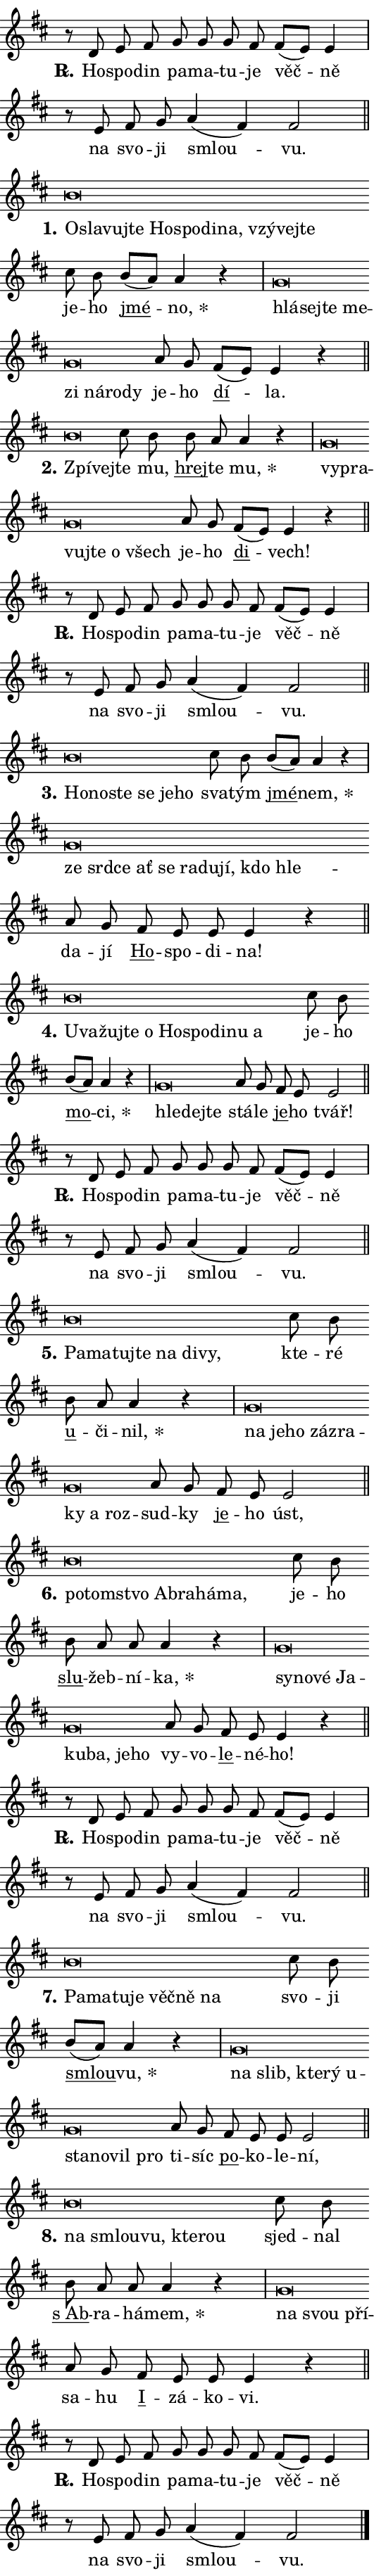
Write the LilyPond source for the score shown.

\version "2.24.0"
\header { tagline = "" }
\paper {
  indent = 0\cm
  top-margin = 0\cm
  right-margin = 0.13\cm % to fit lyric hyphens
  bottom-margin = 0\cm
  left-margin = 0\cm
  paper-width = 9\cm
  page-breaking = #ly:one-page-breaking
  system-system-spacing.basic-distance = #11
  score-system-spacing.basic-distance = #11
  ragged-last = ##f
}


%% Author: Thomas Morley
%% https://lists.gnu.org/archive/html/lilypond-user/2020-05/msg00002.html
#(define (line-position grob)
"Returns position of @var[grob} in current system:
   @code{'start}, if at first time-step
   @code{'end}, if at last time-step
   @code{'middle} otherwise
"
  (let* ((col (ly:item-get-column grob))
         (ln (ly:grob-object col 'left-neighbor))
         (rn (ly:grob-object col 'right-neighbor))
         (col-to-check-left (if (ly:grob? ln) ln col))
         (col-to-check-right (if (ly:grob? rn) rn col))
         (break-dir-left
           (and
             (ly:grob-property col-to-check-left 'non-musical #f)
             (ly:item-break-dir col-to-check-left)))
         (break-dir-right
           (and
             (ly:grob-property col-to-check-right 'non-musical #f)
             (ly:item-break-dir col-to-check-right))))
        (cond ((eqv? 1 break-dir-left) 'start)
              ((eqv? -1 break-dir-right) 'end)
              (else 'middle))))

#(define (tranparent-at-line-position vctor)
  (lambda (grob)
  "Relying on @code{line-position} select the relevant enry from @var{vctor}.
Used to determine transparency,"
    (case (line-position grob)
      ((end) (not (vector-ref vctor 0)))
      ((middle) (not (vector-ref vctor 1)))
      ((start) (not (vector-ref vctor 2))))))

noteHeadBreakVisibility =
#(define-music-function (break-visibility)(vector?)
"Makes @code{NoteHead}s transparent relying on @var{break-visibility}"
#{
  \override NoteHead.transparent =
    #(tranparent-at-line-position break-visibility)
#})

#(define delete-ledgers-for-transparent-note-heads
  (lambda (grob)
    "Reads whether a @code{NoteHead} is transparent.
If so this @code{NoteHead} is removed from @code{'note-heads} from
@var{grob}, which is supposed to be @code{LedgerLineSpanner}.
As a result ledgers are not printed for this @code{NoteHead}"
    (let* ((nhds-array (ly:grob-object grob 'note-heads))
           (nhds-list
             (if (ly:grob-array? nhds-array)
                 (ly:grob-array->list nhds-array)
                 '()))
           ;; Relies on the transparent-property being done before
           ;; Staff.LedgerLineSpanner.after-line-breaking is executed.
           ;; This is fragile ...
           (to-keep
             (remove
               (lambda (nhd)
                 (ly:grob-property nhd 'transparent #f))
               nhds-list)))
      ;; TODO find a better method to iterate over grob-arrays, similiar
      ;; to filter/remove etc for lists
      ;; For now rebuilt from scratch
      (set! (ly:grob-object grob 'note-heads)  '())
      (for-each
        (lambda (nhd)
          (ly:pointer-group-interface::add-grob grob 'note-heads nhd))
        to-keep))))

squashNotes = {
  \override NoteHead.X-extent = #'(-0.2 . 0.2)
  \override NoteHead.Y-extent = #'(-0.75 . 0)
  \override NoteHead.stencil =
    #(lambda (grob)
       (let ((pos (ly:grob-property grob 'staff-position)))
         (begin
           (if (< pos -7) (display "ERROR: Lower brevis then expected\n") (display ""))
           (if (<= pos -6) ly:text-interface::print ly:note-head::print))))
}
unSquashNotes = {
  \revert NoteHead.X-extent
  \revert NoteHead.Y-extent
  \revert NoteHead.stencil
}

hideNotes = \noteHeadBreakVisibility #begin-of-line-visible
unHideNotes = \noteHeadBreakVisibility #all-visible

% work-around for resetting accidentals
% https://lilypond.org/doc/v2.23/Documentation/notation/displaying-rhythms#unmetered-music
cadenzaMeasure = {
  \cadenzaOff
  \partial 1024 s1024
  \cadenzaOn
}

#(define-markup-command (accent layout props text) (markup?)
  "Underline accented syllable"
  (interpret-markup layout props
    #{\markup \override #'(offset . 4.3) \underline { #text }#}))

responsum = \markup \concat {
  "R" \hspace #-1.05 \path #0.1 #'((moveto 0 0.07) (lineto 0.9 0.8)) \hspace #0.05 "."
}

spaceSize = #0.6828661417322834 % exact space size for TeX Gyre Schola

\layout {
  \context {
    \Staff
    \remove "Time_signature_engraver"
    \override LedgerLineSpanner.after-line-breaking = #delete-ledgers-for-transparent-note-heads
  }
  \context {
    \Lyrics {
      \override LyricSpace.minimum-distance = \spaceSize
      \override LyricText.font-name = #"TeX Gyre Schola"
      \override LyricText.font-size = 1
      \override StanzaNumber.font-name = #"TeX Gyre Schola Bold"
      \override StanzaNumber.font-size = 1
    }
  }
  \context {
    \Score 
    \override NoteHead.text =
      #(lambda (grob) 
        (let ((pos (ly:grob-property grob 'staff-position)))
          #{\markup {
            \combine
              \halign #-0.55 \raise #(if (= pos -6) 0 0.5) \override #'(thickness . 2) \draw-line #'(3.2 . 0)
              \musicglyph "noteheads.sM1"
          }#}))
  }
}

% magnetic-lyrics.ily
%
%   written by
%     Jean Abou Samra <jean@abou-samra.fr>
%     Werner Lemberg <wl@gnu.org>
%
%   adapted by
%     Jiri Hon <jiri.hon@gmail.com>
%
% Version 2022-Apr-15

% https://www.mail-archive.com/lilypond-user@gnu.org/msg149350.html

#(define (Left_hyphen_pointer_engraver context)
   "Collect syllable-hyphen-syllable occurrences in lyrics and store
them in properties.  This engraver only looks to the left.  For
example, if the lyrics input is @code{foo -- bar}, it does the
following.

@itemize @bullet
@item
Set the @code{text} property of the @code{LyricHyphen} grob between
@q{foo} and @q{bar} to @code{foo}.

@item
Set the @code{left-hyphen} property of the @code{LyricText} grob with
text @q{foo} to the @code{LyricHyphen} grob between @q{foo} and
@q{bar}.
@end itemize

Use this auxiliary engraver in combination with the
@code{lyric-@/text::@/apply-@/magnetic-@/offset!} hook."
   (let ((hyphen #f)
         (text #f))
     (make-engraver
      (acknowledgers
       ((lyric-syllable-interface engraver grob source-engraver)
        (set! text grob)))
      (end-acknowledgers
       ((lyric-hyphen-interface engraver grob source-engraver)
        ;(when (not (grob::has-interface grob 'lyric-space-interface))
          (set! hyphen grob)));)
      ((stop-translation-timestep engraver)
       (when (and text hyphen)
         (ly:grob-set-object! text 'left-hyphen hyphen))
       (set! text #f)
       (set! hyphen #f)))))

#(define (lyric-text::apply-magnetic-offset! grob)
   "If the space between two syllables is less than the value in
property @code{LyricText@/.details@/.squash-threshold}, move the right
syllable to the left so that it gets concatenated with the left
syllable.

Use this function as a hook for
@code{LyricText@/.after-@/line-@/breaking} if the
@code{Left_@/hyphen_@/pointer_@/engraver} is active."
   (let ((hyphen (ly:grob-object grob 'left-hyphen #f)))
     (when hyphen
       (let ((left-text (ly:spanner-bound hyphen LEFT)))
         (when (grob::has-interface left-text 'lyric-syllable-interface)
           (let* ((common (ly:grob-common-refpoint grob left-text X))
                  (this-x-ext (ly:grob-extent grob common X))
                  (left-x-ext
                   (begin
                     ;; Trigger magnetism for left-text.
                     (ly:grob-property left-text 'after-line-breaking)
                     (ly:grob-extent left-text common X)))
                  ;; `delta` is the gap width between two syllables.
                  (delta (- (interval-start this-x-ext)
                            (interval-end left-x-ext)))
                  (details (ly:grob-property grob 'details))
                  (threshold (assoc-get 'squash-threshold details 0.2)))
             (when (< delta threshold)
               (let* (;; We have to manipulate the input text so that
                      ;; ligatures crossing syllable boundaries are not
                      ;; disabled.  For languages based on the Latin
                      ;; script this is essentially a beautification.
                      ;; However, for non-Western scripts it can be a
                      ;; necessity.
                      (lt (ly:grob-property left-text 'text))
                      (rt (ly:grob-property grob 'text))
                      (is-space (grob::has-interface hyphen 'lyric-space-interface))
                      (space (if is-space " " ""))
                      (extra-delta (if is-space spaceSize 0))
                      ;; Append new syllable.
                      (ltrt-space (if (and (string? lt) (string? rt))
                                (string-append lt space rt)
                                (make-concat-markup (list lt space rt))))
                      ;; Right-align `ltrt` to the right side.
                      (ltrt-space-markup (grob-interpret-markup
                               grob
                               (make-translate-markup
                                (cons (interval-length this-x-ext) 0)
                                (make-right-align-markup ltrt-space)))))
                 (begin
                   ;; Don't print `left-text`.
                   (ly:grob-set-property! left-text 'stencil #f)
                   ;; Set text and stencil (which holds all collected
                   ;; syllables so far) and shift it to the left.
                   (ly:grob-set-property! grob 'text ltrt-space)
                   (ly:grob-set-property! grob 'stencil ltrt-space-markup)
                   (ly:grob-translate-axis! grob (- (- delta extra-delta)) X))))))))))


#(define (lyric-hyphen::displace-bounds-first grob)
   ;; Make very sure this callback isn't triggered too early.
   (let ((left (ly:spanner-bound grob LEFT))
         (right (ly:spanner-bound grob RIGHT)))
     (ly:grob-property left 'after-line-breaking)
     (ly:grob-property right 'after-line-breaking)
     (ly:lyric-hyphen::print grob)))

squashThreshold = #0.4

\layout {
  \context {
    \Lyrics
    \consists #Left_hyphen_pointer_engraver
    \override LyricText.after-line-breaking =
      #lyric-text::apply-magnetic-offset!
    \override LyricHyphen.stencil = #lyric-hyphen::displace-bounds-first
    \override LyricText.details.squash-threshold = \squashThreshold
    \override LyricHyphen.minimum-distance = 0
    \override LyricHyphen.minimum-length = \squashThreshold
  }
}

squashText = \override LyricText.details.squash-threshold = 9999
unSquashText = \override LyricText.details.squash-threshold = \squashThreshold

leftText = \override LyricText.self-alignment-X = #LEFT
unLeftText = \revert LyricText.self-alignment-X

starOffset = #(lambda (grob) 
                (let ((x_offset (ly:self-alignment-interface::aligned-on-x-parent grob)))
                  (if (= x_offset 0) 0 (+ x_offset 1.2))))

star = #(define-music-function (syllable)(string?)
"Append star separator at the end of a syllable"
#{
  \once \override LyricText.X-offset = #starOffset
  \lyricmode { \markup {
    #syllable
    \override #'((font-name . "TeX Gyre Schola Bold")) \hspace #0.2 \lower #0.65 \larger "*"
  } }
#})

starAccent = #(define-music-function (syllable)(string?)
"Append star separator at the end of a syllable and make accent"
#{
  \once \override LyricText.X-offset = #starOffset
  \lyricmode { \markup {
    \accent #syllable
    \override #'((font-name . "TeX Gyre Schola Bold")) \hspace #0.2 \lower #0.65 \larger "*"
  } }
#})

breath = #(define-music-function (syllable)(string?)
"Append breathing indicator at the end of a syllable"
#{
  \lyricmode { \markup { #syllable "+" } }
#})

optionalBreath = #(define-music-function (syllable)(string?)
"Append optional breathing indicator at the end of a syllable"
#{
  \lyricmode { \markup { #syllable "(+)" } }
#})


\score {
    <<
        \new Voice = "melody" { \cadenzaOn \key d \major \relative { r8 d' e fis g g g fis \bar "" fis[( e)] e4 \cadenzaMeasure \bar "|" r8 e fis g \bar "" a4( fis) fis2 \cadenzaMeasure \bar "||" \break } }
        \new Lyrics \lyricsto "melody" { \lyricmode { \set stanza = \responsum
Ho -- spo -- din pa -- ma -- tu -- je věč -- ně na svo -- ji smlou -- vu. } }
    >>
    \layout {}
}

\score {
    <<
        \new Voice = "melody" { \cadenzaOn \key d \major \relative { \squashNotes b'\breve*1/16 \hideNotes \breve*1/16 \bar "" \breve*1/16 \bar "" \breve*1/16 \bar "" \breve*1/16 \bar "" \breve*1/16 \bar "" \breve*1/16 \bar "" \breve*1/16 \bar "" \breve*1/16 \bar "" \breve*1/16 \breve*1/16 \bar "" \unHideNotes \unSquashNotes cis8 b \bar "" b[( a)] a4 r \cadenzaMeasure \bar "|" \squashNotes g\breve*1/16 \hideNotes \breve*1/16 \bar "" \breve*1/16 \bar "" \breve*1/16 \bar "" \breve*1/16 \bar "" \breve*1/16 \bar "" \breve*1/16 \breve*1/16 \bar "" \unHideNotes \unSquashNotes a8 g \bar "" fis[( e)] e4 r \cadenzaMeasure \bar "||" \break } }
        \new Lyrics \lyricsto "melody" { \lyricmode { \set stanza = "1."
\leftText O -- \squashText sla -- vuj -- te Ho -- spo -- di -- na, vzý -- vej -- te \unLeftText \unSquashText je -- ho \markup \accent jmé -- \star no, \leftText hlá -- \squashText sej -- te me -- zi ná -- ro -- dy \unLeftText \unSquashText je -- ho \markup \accent dí -- la. } }
    >>
    \layout {}
}

\score {
    <<
        \new Voice = "melody" { \cadenzaOn \key d \major \relative { \squashNotes b'\breve*1/16 \hideNotes \breve*1/16 \bar "" \unHideNotes \unSquashNotes cis8 b \bar "" b a a4 r \cadenzaMeasure \bar "|" \squashNotes g\breve*1/16 \hideNotes \breve*1/16 \bar "" \breve*1/16 \bar "" \breve*1/16 \bar "" \breve*1/16 \breve*1/16 \bar "" \unHideNotes \unSquashNotes a8 g \bar "" fis[( e)] e4 r \cadenzaMeasure \bar "||" \break } }
        \new Lyrics \lyricsto "melody" { \lyricmode { \set stanza = "2."
\leftText Zpí -- \squashText vej -- \unLeftText \unSquashText te mu, \markup \accent hrej -- te \star mu, \leftText vy -- \squashText pra -- vuj -- te o všech \unLeftText \unSquashText je -- ho \markup \accent di -- vech! } }
    >>
    \layout {}
}

\score {
    <<
        \new Voice = "melody" { \cadenzaOn \key d \major \relative { r8 d' e fis g g g fis \bar "" fis[( e)] e4 \cadenzaMeasure \bar "|" r8 e fis g \bar "" a4( fis) fis2 \cadenzaMeasure \bar "||" \break } }
        \new Lyrics \lyricsto "melody" { \lyricmode { \set stanza = \responsum
Ho -- spo -- din pa -- ma -- tu -- je věč -- ně na svo -- ji smlou -- vu. } }
    >>
    \layout {}
}

\score {
    <<
        \new Voice = "melody" { \cadenzaOn \key d \major \relative { \squashNotes b'\breve*1/16 \hideNotes \breve*1/16 \bar "" \breve*1/16 \bar "" \breve*1/16 \bar "" \breve*1/16 \breve*1/16 \bar "" \unHideNotes \unSquashNotes cis8 b \bar "" b[( a)] a4 r \cadenzaMeasure \bar "|" \squashNotes g\breve*1/16 \hideNotes \breve*1/16 \bar "" \breve*1/16 \bar "" \breve*1/16 \bar "" \breve*1/16 \bar "" \breve*1/16 \bar "" \breve*1/16 \bar "" \breve*1/16 \bar "" \breve*1/16 \breve*1/16 \bar "" \unHideNotes \unSquashNotes a8 g \bar "" fis e e e4 r \cadenzaMeasure \bar "||" \break } }
        \new Lyrics \lyricsto "melody" { \lyricmode { \set stanza = "3."
\leftText Ho -- \squashText no -- ste se je -- ho \unLeftText \unSquashText sva -- tým \markup \accent jmé -- \star nem, \leftText ze \squashText srd -- ce ať se ra -- du -- jí, kdo hle -- \unLeftText \unSquashText da -- jí \markup \accent Ho -- spo -- di -- na! } }
    >>
    \layout {}
}

\score {
    <<
        \new Voice = "melody" { \cadenzaOn \key d \major \relative { \squashNotes b'\breve*1/16 \hideNotes \breve*1/16 \bar "" \breve*1/16 \bar "" \breve*1/16 \bar "" \breve*1/16 \bar "" \breve*1/16 \bar "" \breve*1/16 \bar "" \breve*1/16 \bar "" \breve*1/16 \breve*1/16 \bar "" \unHideNotes \unSquashNotes cis8 b \bar "" b[( a)] a4 r \cadenzaMeasure \bar "|" \squashNotes g\breve*1/16 \hideNotes \breve*1/16 \breve*1/16 \bar "" \unHideNotes \unSquashNotes a8 g \bar "" fis e e2 \cadenzaMeasure \bar "||" \break } }
        \new Lyrics \lyricsto "melody" { \lyricmode { \set stanza = "4."
\leftText U -- \squashText va -- žuj -- te o Ho -- spo -- di -- nu a \unLeftText \unSquashText je -- ho \markup \accent mo -- \star ci, \leftText hle -- \squashText dej -- te \unLeftText \unSquashText stá -- le \markup \accent je -- ho tvář! } }
    >>
    \layout {}
}

\score {
    <<
        \new Voice = "melody" { \cadenzaOn \key d \major \relative { r8 d' e fis g g g fis \bar "" fis[( e)] e4 \cadenzaMeasure \bar "|" r8 e fis g \bar "" a4( fis) fis2 \cadenzaMeasure \bar "||" \break } }
        \new Lyrics \lyricsto "melody" { \lyricmode { \set stanza = \responsum
Ho -- spo -- din pa -- ma -- tu -- je věč -- ně na svo -- ji smlou -- vu. } }
    >>
    \layout {}
}

\score {
    <<
        \new Voice = "melody" { \cadenzaOn \key d \major \relative { \squashNotes b'\breve*1/16 \hideNotes \breve*1/16 \bar "" \breve*1/16 \bar "" \breve*1/16 \bar "" \breve*1/16 \bar "" \breve*1/16 \breve*1/16 \bar "" \unHideNotes \unSquashNotes cis8 b \bar "" b a a4 r \cadenzaMeasure \bar "|" \squashNotes g\breve*1/16 \hideNotes \breve*1/16 \bar "" \breve*1/16 \bar "" \breve*1/16 \bar "" \breve*1/16 \bar "" \breve*1/16 \bar "" \breve*1/16 \breve*1/16 \bar "" \unHideNotes \unSquashNotes a8 g \bar "" fis e e2 \cadenzaMeasure \bar "||" \break } }
        \new Lyrics \lyricsto "melody" { \lyricmode { \set stanza = "5."
\leftText Pa -- \squashText ma -- tuj -- te na di -- vy, \unLeftText \unSquashText kte -- ré \markup \accent u -- či -- \star nil, \leftText na \squashText je -- ho zá -- zra -- ky a roz -- \unLeftText \unSquashText sud -- ky \markup \accent je -- ho úst, } }
    >>
    \layout {}
}

\score {
    <<
        \new Voice = "melody" { \cadenzaOn \key d \major \relative { \squashNotes b'\breve*1/16 \hideNotes \breve*1/16 \bar "" \breve*1/16 \bar "" \breve*1/16 \bar "" \breve*1/16 \bar "" \breve*1/16 \breve*1/16 \bar "" \unHideNotes \unSquashNotes cis8 b \bar "" b a a a4 r \cadenzaMeasure \bar "|" \squashNotes g\breve*1/16 \hideNotes \breve*1/16 \bar "" \breve*1/16 \bar "" \breve*1/16 \bar "" \breve*1/16 \bar "" \breve*1/16 \bar "" \breve*1/16 \breve*1/16 \bar "" \unHideNotes \unSquashNotes a8 g \bar "" fis e e4 r \cadenzaMeasure \bar "||" \break } }
        \new Lyrics \lyricsto "melody" { \lyricmode { \set stanza = "6."
\leftText po -- \squashText tom -- stvo Ab -- ra -- há -- ma, \unLeftText \unSquashText je -- ho \markup \accent slu -- žeb -- ní -- \star ka, \leftText sy -- \squashText no -- vé Ja -- ku -- ba, je -- ho \unLeftText \unSquashText vy -- vo -- \markup \accent le -- né -- ho! } }
    >>
    \layout {}
}

\score {
    <<
        \new Voice = "melody" { \cadenzaOn \key d \major \relative { r8 d' e fis g g g fis \bar "" fis[( e)] e4 \cadenzaMeasure \bar "|" r8 e fis g \bar "" a4( fis) fis2 \cadenzaMeasure \bar "||" \break } }
        \new Lyrics \lyricsto "melody" { \lyricmode { \set stanza = \responsum
Ho -- spo -- din pa -- ma -- tu -- je věč -- ně na svo -- ji smlou -- vu. } }
    >>
    \layout {}
}

\score {
    <<
        \new Voice = "melody" { \cadenzaOn \key d \major \relative { \squashNotes b'\breve*1/16 \hideNotes \breve*1/16 \bar "" \breve*1/16 \bar "" \breve*1/16 \bar "" \breve*1/16 \bar "" \breve*1/16 \breve*1/16 \bar "" \unHideNotes \unSquashNotes cis8 b \bar "" b[( a)] a4 r \cadenzaMeasure \bar "|" \squashNotes g\breve*1/16 \hideNotes \breve*1/16 \bar "" \breve*1/16 \bar "" \breve*1/16 \bar "" \breve*1/16 \bar "" \breve*1/16 \bar "" \breve*1/16 \bar "" \breve*1/16 \breve*1/16 \bar "" \unHideNotes \unSquashNotes a8 g \bar "" fis e e e2 \cadenzaMeasure \bar "||" \break } }
        \new Lyrics \lyricsto "melody" { \lyricmode { \set stanza = "7."
\leftText Pa -- \squashText ma -- tu -- je věč -- ně na \unLeftText \unSquashText svo -- ji \markup \accent smlou -- \star vu, \leftText na \squashText slib, kte -- rý u -- sta -- no -- vil pro \unLeftText \unSquashText ti -- síc \markup \accent po -- ko -- le -- ní, } }
    >>
    \layout {}
}

\score {
    <<
        \new Voice = "melody" { \cadenzaOn \key d \major \relative { \squashNotes b'\breve*1/16 \hideNotes \breve*1/16 \bar "" \breve*1/16 \bar "" \breve*1/16 \breve*1/16 \bar "" \unHideNotes \unSquashNotes cis8 b \bar "" b a a a4 r \cadenzaMeasure \bar "|" \squashNotes g\breve*1/16 \hideNotes \breve*1/16 \breve*1/16 \bar "" \unHideNotes \unSquashNotes a8 g \bar "" fis e e e4 r \cadenzaMeasure \bar "||" \break } }
        \new Lyrics \lyricsto "melody" { \lyricmode { \set stanza = "8."
\leftText na \squashText smlou -- vu, kte -- rou \unLeftText \unSquashText sjed -- nal \markup \accent "s Ab" -- ra -- há -- \star mem, \leftText na \squashText svou pří -- \unLeftText \unSquashText sa -- hu \markup \accent I -- zá -- ko -- vi. } }
    >>
    \layout {}
}

\score {
    <<
        \new Voice = "melody" { \cadenzaOn \key d \major \relative { r8 d' e fis g g g fis \bar "" fis[( e)] e4 \cadenzaMeasure \bar "|" r8 e fis g \bar "" a4( fis) fis2 \cadenzaMeasure \bar "||" \break } \bar "|." }
        \new Lyrics \lyricsto "melody" { \lyricmode { \set stanza = \responsum
Ho -- spo -- din pa -- ma -- tu -- je věč -- ně na svo -- ji smlou -- vu. } }
    >>
    \layout {}
}
